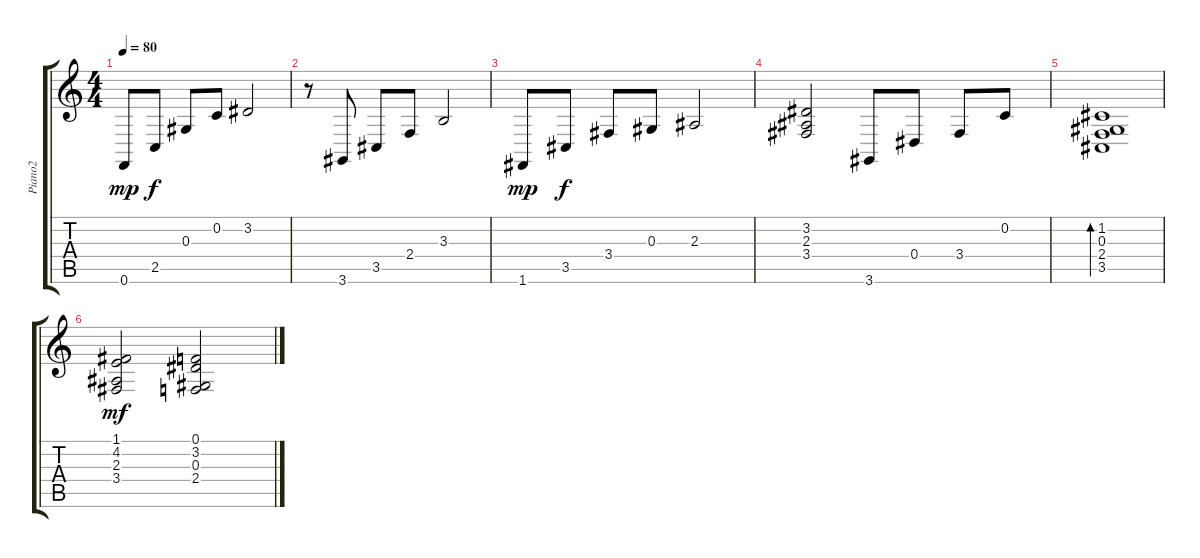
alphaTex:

\track ("Piano2" "Piano2") {instrument acousticgrandpiano}
\staff {score tabs}
\tuning (F4 C4 Ab3 Eb3 Bb2 F2) {hide}
\ts (4 4)
\tempo 80
\clef g2
\ks c
0.6.8{dy mp volume 15} 2.5.8{dy f} 0.3.8 0.2.8 3.2.2 |
r.8 3.6.8 3.5.8 2.4.8 3.3.2 |
1.6.8{dy mp} 3.5.8{dy f} 3.4.8 0.3.8 2.3.2 |
(3.2 2.3 3.4).2 3.6.8 0.4.8 3.4.8 0.2.8 |
(1.2 0.3 2.4 3.5).1{bd 120} |
(1.1 4.2 2.3 3.4).2{dy mf} (0.1 3.2 0.3 2.4).2
